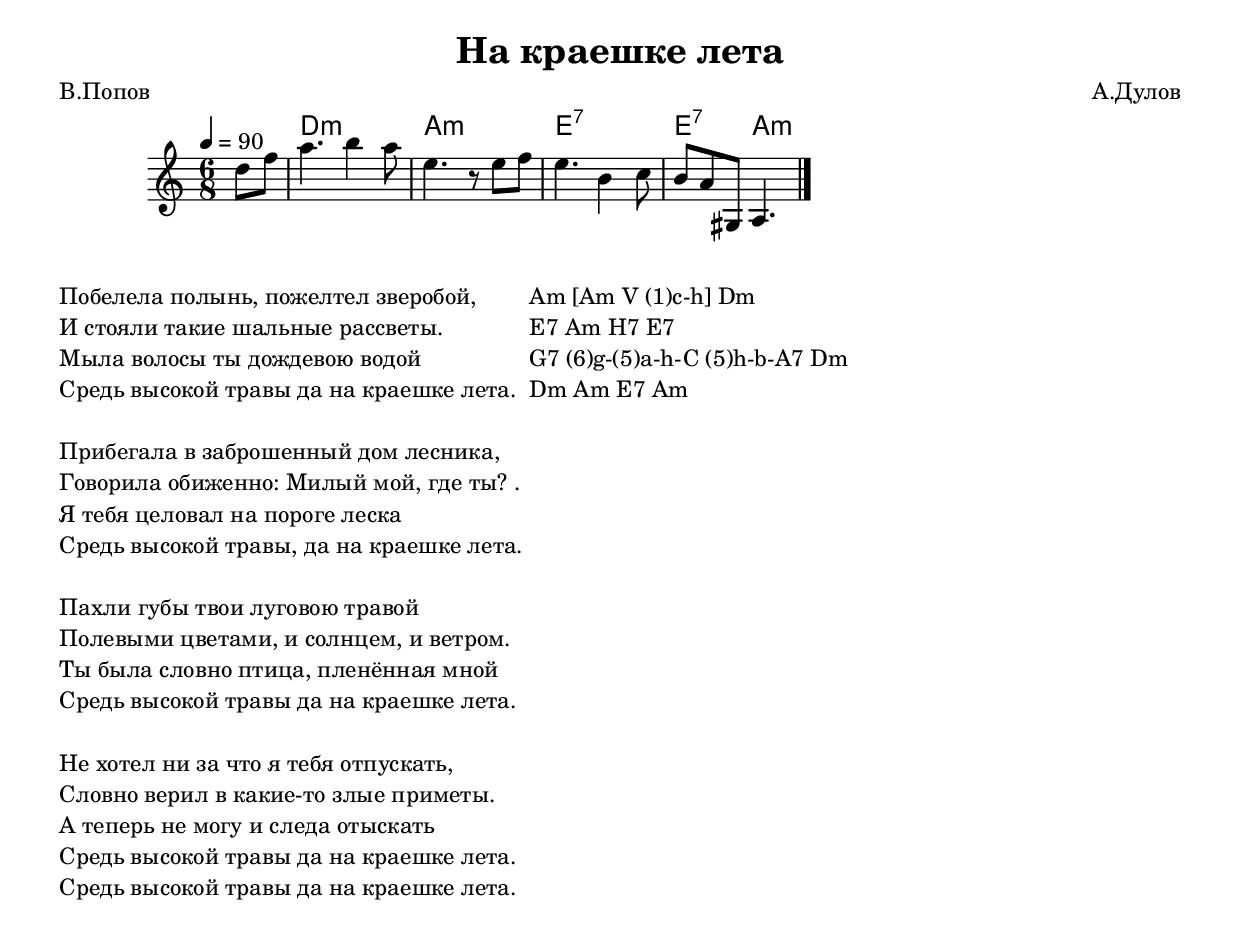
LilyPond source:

\header {
  title = "На краешке лета"
  poet = "В.Попов"
  composer = "А.Дулов"
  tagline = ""
}

%\version "2.18.2"

% European system (A B H C D E F G)
\include "deutsch.ly"

%#(set! paper-alist (cons '("my size" . (cons (* 210 mm) (* 60 mm))) paper-alist)) % урезал высоту чтобы убрать пустое поле
%\paper {
  %#(set-paper-size "my size")
%%  bottom-margin = #-5
%}

global = {
  \key c \major
  \time 6/8
  \partial 4
  \tempo 4 = 90
}

lnotes = {\relative c'' {
  \global
  d8 f a4. h4 a8 e4.
  r8 e f e4. h4 c8 h a gis, a4. \bar "|."
}}

%ltext = \lyricmode {
  %По -- бе -- ле -- ла по -- лынь, по -- жел -- тел зве -- ро -- бой
%}

\score {
  <<
    \chords { \germanChords s4 d2.:m a2.:m e:7 e4.:7 a4.:m}
%  \new Staff
%    \global
    \new Voice = "guit" \lnotes
%    \new Lyrics \lyricsto "guit" \ltext
  >>
%  \new Staff
%  <<
%    \global
%    \Two
%  >>
  \layout{}
  \midi{}
}

\markup {
  \column {
    \line {Побелела полынь, пожелтел зверобой,}
    \line {И стояли такие шальные рассветы.}
    \line {Мыла волосы ты дождевою водой}
    \line {Средь высокой травы да на краешке лета.}
    \hspace #1
    \line {Прибегала в заброшенный дом лесника,}
    \line {Говорила обиженно: "Милый мой, где ты?".}
    \line {Я тебя целовал на пороге леска}
    \line {Средь высокой травы, да на краешке лета.}
    \hspace #1
    \line {Пахли губы твои луговою травой}
    \line {Полевыми цветами, и солнцем, и ветром.}
    \line {Ты была словно птица, пленённая мной}
    \line {Средь высокой травы да на краешке лета.}
    \hspace #1
    \line {Не хотел ни за что я тебя отпускать,}
    \line {Словно верил в какие-то злые приметы.}
    \line {А теперь не могу и следа отыскать}
    \line {Средь высокой травы да на краешке лета.}
    \line {Средь высокой травы да на краешке лета.}
  }
  \column {
    \line {Am  [Am V (1)c-h] Dm}
    \line {E7 Am H7 E7}
    \line {G7 (6)g-(5)a-h-C (5)h-b-A7 Dm}
    \line {Dm Am E7 Am}
  }
}
